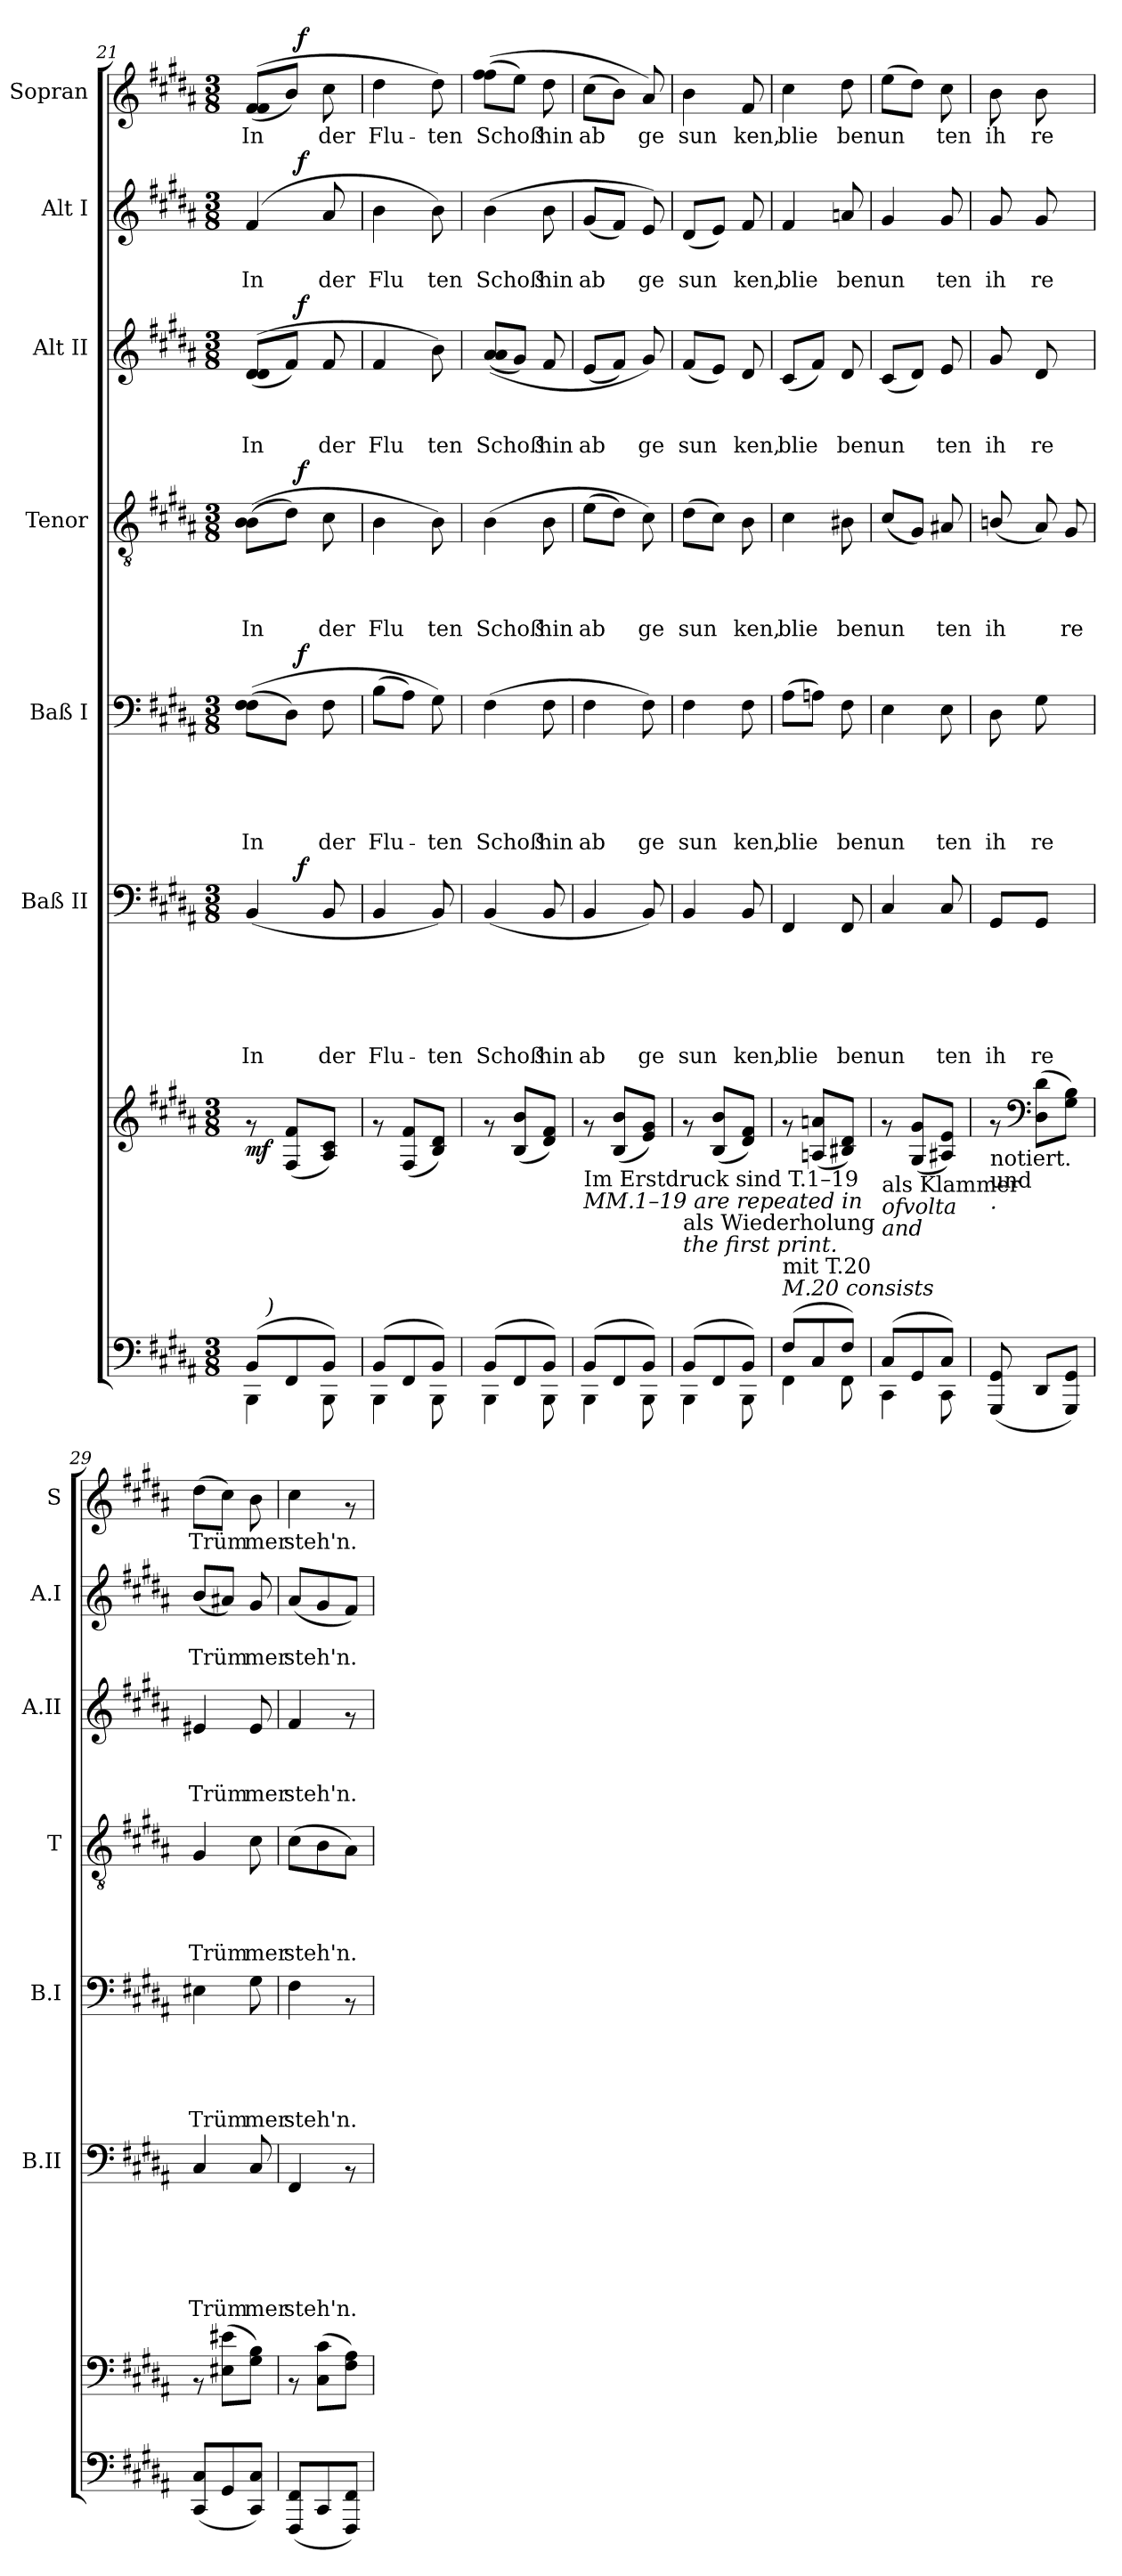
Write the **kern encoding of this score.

**kern	**kern	**dynam	**kern	**text	**text	**text	**text	**text	**text	**dynam	**kern	**text	**text	**text	**text	**text	**dynam	**kern	**text	**text	**text	**text	**dynam	**kern	**text	**text	**text	**dynam	**kern	**text	**text	**dynam	**kern	**text	**dynam
*part8	*part7	*part7	*part6	*part6	*part6	*part6	*part6	*part6	*part6	*part6	*part5	*part5	*part5	*part5	*part5	*part5	*part5	*part4	*part4	*part4	*part4	*part4	*part4	*part3	*part3	*part3	*part3	*part3	*part2	*part2	*part2	*part2	*part1	*part1	*part1
*staff8	*staff7	*staff7	*staff6	*staff6	*staff6	*staff6	*staff6	*staff6	*staff6	*staff6	*staff5	*staff5	*staff5	*staff5	*staff5	*staff5	*staff5	*staff4	*staff4	*staff4	*staff4	*staff4	*staff4	*staff3	*staff3	*staff3	*staff3	*staff3	*staff2	*staff2	*staff2	*staff2	*staff1	*staff1	*staff1
*	*	*	*I"Baß II	*	*	*	*	*	*	*	*I"Baß I	*	*	*	*	*	*	*I"Tenor	*	*	*	*	*	*I"Alt II	*	*	*	*	*I"Alt I	*	*	*	*I"Sopran	*	*
*	*	*	*I'B.II	*	*	*	*	*	*	*	*I'B.I	*	*	*	*	*	*	*I'T	*	*	*	*	*	*I'A.II	*	*	*	*	*I'A.I	*	*	*	*I'S	*	*
*clefF4	*clefG2	*	*clefF4	*	*	*	*	*	*	*	*clefF4	*	*	*	*	*	*	*clefGv2	*	*	*	*	*	*clefG2	*	*	*	*	*clefG2	*	*	*	*clefG2	*	*
*k[f#c#g#d#a#]	*k[f#c#g#d#a#]	*	*k[f#c#g#d#a#]	*	*	*	*	*	*	*	*k[f#c#g#d#a#]	*	*	*	*	*	*	*k[f#c#g#d#a#]	*	*	*	*	*	*k[f#c#g#d#a#]	*	*	*	*	*k[f#c#g#d#a#]	*	*	*	*k[f#c#g#d#a#]	*	*
*B:	*B:	*	*B:	*	*	*	*	*	*	*	*B:	*	*	*	*	*	*	*B:	*	*	*	*	*	*B:	*	*	*	*	*B:	*	*	*	*B:	*	*
*M3/8	*M3/8	*	*M3/8	*	*	*	*	*	*	*	*M3/8	*	*	*	*	*	*	*M3/8	*	*	*	*	*	*M3/8	*	*	*	*	*M3/8	*	*	*	*M3/8	*	*
=21	=21	=21	=21	=21	=21	=21	=21	=21	=21	=21	=21	=21	=21	=21	=21	=21	=21	=21	=21	=21	=21	=21	=21	=21	=21	=21	=21	=21	=21	=21	=21	=21	=21	=21	=21
*^	*	*	*	*	*	*	*	*	*	*	*	*	*	*	*	*	*	*	*	*	*	*	*	*	*	*	*	*	*	*	*	*	*	*	*
!	!	!	!	!	!	!	!	!	!	!	!	!	!	!	!	!	!	!	!	!	!	!	!	!	!	!	!	!	!	!LO:TX:a:i:t=poco espress.	!	!	!	!	!	!
!	!	!	!	!	!	!	!	!	!	!	!	!	!	!	!	!	!	!	!	!	!	!	!	!	!LO:TX:a:i:t=poco espress.	!	!	!	!	!	!	!	!	!	!	!
!	!	!	!	!	!	!	!	!	!	!	!	!	!	!	!	!	!	!	!LO:TX:a:i:t=poco espress.	!	!	!	!	!	!	!	!	!	!	!	!	!	!	!	!	!
!	!	!	!	!	!	!	!	!	!	!	!	!LO:TX:a:i:t=poco espress.	!	!	!	!	!	!	!	!	!	!	!	!	!	!	!	!	!	!	!	!	!	!	!	!
!	!	!	!	!LO:TX:a:i:t=poco espress.	!	!	!	!	!	!	!	!	!	!	!	!	!	!	!	!	!	!	!	!	!	!	!	!	!	!	!	!	!	!	!	!
!	!	!	!LO:DY:b	!	!	!	!	!	!	!LO:LY:b:rj	!	!	!	!	!	!	!LO:LY:b:rj	!	!	!	!	!	!LO:LY:b:rj	!	!	!	!	!LO:LY:b:rj	!	!	!	!LO:LY:b:rj	!	!	!LO:LY:b:rj	!
*	*^	*	*	*^	*	*	*	*	*	*	*	*^	*	*	*	*	*	*	*^	*	*	*	*	*	*^	*	*	*	*	*^	*	*	*	*^	*	*
(>8BB/L	4BBB\	16ryy	8rf	mf	(<4BB/	8ryy	.	.	.	.	.	In	.	(>(>8F#\ 8F#\L	8ryy	.	.	.	.	In	.	(>(>8B\ 8B\L	8ryy	.	.	.	In	.	(<(>8d#/ 8d#/L	8ryy	.	.	In	.	(>4f#/	8ryy	.	In	.	(<(>8f#/ 8f#/L	8ryy	In	.
!	!	!LO:TX:a:i:t=)	!	!	!	!	!	!	!	!	!	!	!	!	!	!	!	!	!	!	!	!	!	!	!	!	!	!	!	!	!	!	!	!	!	!	!	!	!	!	!	!	!
.	.	4ryy	.	.	.	.	.	.	.	.	.	.	.	.	.	.	.	.	.	.	.	.	.	.	.	.	.	.	.	.	.	.	.	.	.	.	.	.	.	.	.	.	.
8FF#/	.	.	(<8F#/ 8f#/L	.	.	32ryy	.	.	.	.	.	.	.	8D#\J)	32ryy	.	.	.	.	.	.	8d#\J)	32ryy	.	.	.	.	.	8f#/J)	32ryy	.	.	.	.	.	32ryy	.	.	.	8b/J)	32ryy	.	.
!	!	!	!	!	!	!	!	!	!	!	!	!	!LO:DY:a	!	!	!	!	!	!	!	!LO:DY:a	!	!	!	!	!	!	!LO:DY:a	!	!	!	!	!	!LO:DY:a	!	!	!	!	!LO:DY:a	!	!	!	!LO:DY:a
.	.	.	.	.	.	8..ryy	.	.	.	.	.	.	f	.	8..ryy	.	.	.	.	.	f	.	8..ryy	.	.	.	.	f	.	8..ryy	.	.	.	f	.	8..ryy	.	.	f	.	8..ryy	.	f
!	!	!	!	!	!	!	!	!	!	!	!	!LO:LY:b:rj	!	!	!	!	!	!	!	!LO:LY:b:rj	!	!	!	!	!	!	!LO:LY:b:rj	!	!	!	!	!	!LO:LY:b:rj	!	!	!	!	!LO:LY:b:rj	!	!	!	!LO:LY:b:rj	!
8BB/J)	8BBB\	.	8A#/ 8c#/J)	.	8BB/	.	.	.	.	.	.	der	.	8F#\	.	.	.	.	.	der	.	8c#\	.	.	.	.	der	.	8f#/	.	.	.	der	.	8a#/	.	.	der	.	8cc#\	.	der	.
.	.	16ryy	.	.	.	.	.	.	.	.	.	.	.	.	.	.	.	.	.	.	.	.	.	.	.	.	.	.	.	.	.	.	.	.	.	.	.	.	.	.	.	.	.
=22!	=22!	=22!	=22!	=22!	=22!	=22!	=22!	=22!	=22!	=22!	=22!	=22!	=22!	=22!	=22!	=22!	=22!	=22!	=22!	=22!	=22!	=22!	=22!	=22!	=22!	=22!	=22!	=22!	=22!	=22!	=22!	=22!	=22!	=22!	=22!	=22!	=22!	=22!	=22!	=22!	=22!	=22!	=22!
!	!	!	!	!	!	!	!	!	!	!	!	!LO:LY:b:rj	!	!	!	!	!	!	!	!LO:LY:b:rj	!	!	!	!	!	!	!LO:LY:b:rj	!	!	!	!	!	!LO:LY:b:rj	!	!	!	!	!LO:LY:b:rj	!	!	!	!LO:LY:b:rj	!
*	*	*	*	*	*v	*v	*	*	*	*	*	*	*	*	*	*	*	*	*	*	*	*v	*v	*	*	*	*	*	*v	*v	*	*	*	*	*v	*v	*	*	*	*v	*v	*	*
*	*v	*v	*	*	*	*	*	*	*	*	*	*	*v	*v	*	*	*	*	*	*	*	*	*	*	*	*	*	*	*	*	*	*	*	*	*	*	*	*
(>8BB/L	4BBB\	8rf	.	4BB/	.	.	.	.	.	Flu-	.	(>8B\L	.	.	.	.	Flu-	.	4B\	.	.	.	Flu	.	4f#/	.	.	Flu	.	4b\	.	Flu	.	4dd#\	Flu-	.
8FF#/	.	(<8F#/ 8f#/L	.	.	.	.	.	.	.	.	.	8A#\J)	.	.	.	.	.	.	.	.	.	.	.	.	.	.	.	.	.	.	.	.	.	.	.	.
!	!	!	!	!	!	!	!	!	!	!LO:LY:b:rj	!	!	!	!	!	!	!LO:LY:b:rj	!	!	!	!	!	!LO:LY:b:rj	!	!	!	!	!LO:LY:b:rj	!	!	!	!LO:LY:b:rj	!	!	!LO:LY:b:rj	!
8BB/J)	8BBB\	8B/ 8d#/J)	.	8BB/)	.	.	.	.	.	-ten	.	8G#\)	.	.	.	.	-ten	.	8B\)	.	.	.	ten	.	8b\)	.	.	ten	.	8b\)	.	ten	.	8dd#\)	-ten	.
!!LO:PB:g=z
=23!	=23!	=23!	=23!	=23!	=23!	=23!	=23!	=23!	=23!	=23!	=23!	=23!	=23!	=23!	=23!	=23!	=23!	=23!	=23!	=23!	=23!	=23!	=23!	=23!	=23!	=23!	=23!	=23!	=23!	=23!	=23!	=23!	=23!	=23!	=23!	=23!
!	!	!	!	!	!	!	!	!	!	!LO:LY:b:rj	!	!	!	!	!	!	!LO:LY:b:rj	!	!	!	!	!	!LO:LY:b:rj	!	!	!	!	!LO:LY:b:rj	!	!	!	!LO:LY:b:rj	!	!	!LO:LY:b:rj	!
(>8BB/L	4BBB\	8rf	.	(<4BB/	.	.	.	.	.	Schoß	.	(>4F#\	.	.	.	.	Schoß	.	(>4B\	.	.	.	Schoß	.	(<(>8a#/ 8a#/L	.	.	Schoß	.	(>4b\	.	Schoß	.	(>(>8ff#\ 8ff#\L	Schoß	.
8FF#/	.	(<8B/ 8b/L	.	.	.	.	.	.	.	.	.	.	.	.	.	.	.	.	.	.	.	.	.	.	8g#/J)	.	.	.	.	.	.	.	.	8ee\J)	.	.
!	!	!	!	!	!	!	!	!	!	!LO:LY:b:rj	!	!	!	!	!	!	!LO:LY:b:rj	!	!	!	!	!	!LO:LY:b:rj	!	!	!	!	!LO:LY:b:rj	!	!	!	!LO:LY:b:rj	!	!	!LO:LY:b:rj	!
8BB/J)	8BBB\	8d#/ 8f#/J)	.	8BB/	.	.	.	.	.	hin	.	8F#\	.	.	.	.	hin	.	8B\	.	.	.	hin	.	8f#/	.	.	hin	.	8b\	.	hin	.	8dd#\	hin	.
=24!	=24!	=24!	=24!	=24!	=24!	=24!	=24!	=24!	=24!	=24!	=24!	=24!	=24!	=24!	=24!	=24!	=24!	=24!	=24!	=24!	=24!	=24!	=24!	=24!	=24!	=24!	=24!	=24!	=24!	=24!	=24!	=24!	=24!	=24!	=24!	=24!
!	!	!LO:TX:b:t=Im Erstdruck sind T.1–19	!	!	!	!	!	!	!	!	!	!	!	!	!	!	!	!	!	!	!	!	!	!	!	!	!	!	!	!	!	!	!	!	!	!
!	!	!LO:TX:b:i:t=MM.1–19 are repeated in	!	!	!	!	!	!	!	!	!	!	!	!	!	!	!	!	!	!	!	!	!	!	!	!	!	!	!	!	!	!	!	!	!	!
!	!	!	!	!	!	!	!	!	!	!LO:LY:b:rj	!	!	!	!	!	!	!LO:LY:b:rj	!	!	!	!	!	!LO:LY:b:rj	!	!	!	!	!LO:LY:b:rj	!	!	!	!LO:LY:b:rj	!	!	!LO:LY:b:rj	!
(>8BB/L	4BBB\	8rf	.	4BB/	.	.	.	.	.	ab	.	4F#\	.	.	.	.	ab	.	(>8e\L	.	.	.	ab	.	(<8e/L	.	.	ab	.	(<8g#/L	.	ab	.	(>8cc#\L	ab	.
8FF#/	.	(<8B/ 8b/L	.	.	.	.	.	.	.	.	.	.	.	.	.	.	.	.	8d#\J)	.	.	.	.	.	8f#/J)	.	.	.	.	8f#/J)	.	.	.	8b\J)	.	.
!	!	!	!	!	!	!	!	!	!	!LO:LY:b:rj	!	!	!	!	!	!	!LO:LY:b:rj	!	!	!	!	!	!LO:LY:b:rj	!	!	!	!	!LO:LY:b:rj	!	!	!	!LO:LY:b:rj	!	!	!LO:LY:b:rj	!
8BB/J)	8BBB\	8e/ 8g#/J)	.	8BB/)	.	.	.	.	.	ge	.	8F#\)	.	.	.	.	ge	.	8c#\)	.	.	.	ge	.	8g#/)	.	.	ge	.	8e/)	.	ge	.	8a#/)	ge	.
=25!	=25!	=25!	=25!	=25!	=25!	=25!	=25!	=25!	=25!	=25!	=25!	=25!	=25!	=25!	=25!	=25!	=25!	=25!	=25!	=25!	=25!	=25!	=25!	=25!	=25!	=25!	=25!	=25!	=25!	=25!	=25!	=25!	=25!	=25!	=25!	=25!
!	!	!LO:TX:b:t=als Wiederholung	!	!	!	!	!	!	!	!	!	!	!	!	!	!	!	!	!	!	!	!	!	!	!	!	!	!	!	!	!	!	!	!	!	!
!	!	!LO:TX:b:i:t=the first print.	!	!	!	!	!	!	!	!	!	!	!	!	!	!	!	!	!	!	!	!	!	!	!	!	!	!	!	!	!	!	!	!	!	!
!	!	!	!	!	!	!	!	!	!	!LO:LY:b:rj	!	!	!	!	!	!	!LO:LY:b:rj	!	!	!	!	!	!LO:LY:b:rj	!	!	!	!	!LO:LY:b:rj	!	!	!	!LO:LY:b:rj	!	!	!LO:LY:b:rj	!
(>8BB/L	4BBB\	8rf	.	4BB/	.	.	.	.	.	sun	.	4F#\	.	.	.	.	sun	.	(>8d#\L	.	.	.	sun	.	(<8f#/L	.	.	sun	.	(<8d#/L	.	sun	.	4b\	sun	.
8FF#/	.	(<8B/ 8b/L	.	.	.	.	.	.	.	.	.	.	.	.	.	.	.	.	8c#\J)	.	.	.	.	.	8e/J)	.	.	.	.	8e/J)	.	.	.	.	.	.
!	!	!	!	!	!	!	!	!	!	!LO:LY:b:rj	!	!	!	!	!	!	!LO:LY:b:rj	!	!	!	!	!	!LO:LY:b:rj	!	!	!	!	!LO:LY:b:rj	!	!	!	!LO:LY:b:rj	!	!	!LO:LY:b:rj	!
8BB/J)	8BBB\	8d#/ 8f#/J)	.	8BB/	.	.	.	.	.	ken,	.	8F#\	.	.	.	.	ken,	.	8B\	.	.	.	ken,	.	8d#/	.	.	ken,	.	8f#/	.	ken,	.	8f#/	ken,	.
=26!	=26!	=26!	=26!	=26!	=26!	=26!	=26!	=26!	=26!	=26!	=26!	=26!	=26!	=26!	=26!	=26!	=26!	=26!	=26!	=26!	=26!	=26!	=26!	=26!	=26!	=26!	=26!	=26!	=26!	=26!	=26!	=26!	=26!	=26!	=26!	=26!
!	!	!LO:TX:b:t=mit T.20	!	!	!	!	!	!	!	!	!	!	!	!	!	!	!	!	!	!	!	!	!	!	!	!	!	!	!	!	!	!	!	!	!	!
!	!	!LO:TX:b:i:t=M.20 consists	!	!	!	!	!	!	!	!	!	!	!	!	!	!	!	!	!	!	!	!	!	!	!	!	!	!	!	!	!	!	!	!	!	!
!	!	!	!	!	!	!	!	!	!	!LO:LY:b:rj	!	!	!	!	!	!	!LO:LY:b:rj	!	!	!	!	!	!LO:LY:b:rj	!	!	!	!	!LO:LY:b:rj	!	!	!	!LO:LY:b:rj	!	!	!LO:LY:b:rj	!
(>8F#/L	4FF#\	8rf	.	4FF#/	.	.	.	.	.	blie	.	(>8A#\L	.	.	.	.	blie	.	4c#\	.	.	.	blie	.	(<8c#/L	.	.	blie	.	4f#/	.	blie	.	4cc#\	blie	.
8C#/	.	(<8An/ 8an/L	.	.	.	.	.	.	.	.	.	8An\J)	.	.	.	.	.	.	.	.	.	.	.	.	8f#/J)	.	.	.	.	.	.	.	.	.	.	.
!	!	!	!	!	!	!	!	!	!	!LO:LY:b:rj	!	!	!	!	!	!	!LO:LY:b:rj	!	!	!	!	!	!LO:LY:b:rj	!	!	!	!	!LO:LY:b:rj	!	!	!	!LO:LY:b:rj	!	!	!LO:LY:b:rj	!
8F#/J)	8FF#\	8B#X/ 8d#/J)	.	8FF#/	.	.	.	.	.	ben	.	8F#\	.	.	.	.	ben	.	8B#X\	.	.	.	ben	.	8d#/	.	.	ben	.	8an/	.	ben	.	8dd#\	ben	.
=27!	=27!	=27!	=27!	=27!	=27!	=27!	=27!	=27!	=27!	=27!	=27!	=27!	=27!	=27!	=27!	=27!	=27!	=27!	=27!	=27!	=27!	=27!	=27!	=27!	=27!	=27!	=27!	=27!	=27!	=27!	=27!	=27!	=27!	=27!	=27!	=27!
!	!	!LO:TX:b:t=als Klammer	!	!	!	!	!	!	!	!	!	!	!	!	!	!	!	!	!	!	!	!	!	!	!	!	!	!	!	!	!	!	!	!	!	!
!	!	!LO:TX:b:i:t=ofvolta	!	!	!	!	!	!	!	!	!	!	!	!	!	!	!	!	!	!	!	!	!	!	!	!	!	!	!	!	!	!	!	!	!	!
!	!	!LO:TX:b:i:t=and	!	!	!	!	!	!	!	!	!	!	!	!	!	!	!	!	!	!	!	!	!	!	!	!	!	!	!	!	!	!	!	!	!	!
!	!	!	!	!	!	!	!	!	!	!LO:LY:b:rj	!	!	!	!	!	!	!LO:LY:b:rj	!	!	!	!	!	!LO:LY:b:rj	!	!	!	!	!LO:LY:b:rj	!	!	!	!LO:LY:b:rj	!	!	!LO:LY:b:rj	!
(>8C#/L	4CC#<\	8rf	.	4C#/	.	.	.	.	.	un	.	4E\	.	.	.	.	un	.	(<8c#/L	.	.	.	un	.	(<8c#/L	.	.	un	.	4g#/	.	un	.	(>8ee\L	un	.
8GG#/	.	(<8G#/ 8g#/L	.	.	.	.	.	.	.	.	.	.	.	.	.	.	.	.	8G#/J)	.	.	.	.	.	8d#/J)	.	.	.	.	.	.	.	.	8dd#\J)	.	.
!	!	!	!	!	!	!	!	!	!	!LO:LY:b:rj	!	!	!	!	!	!	!LO:LY:b:rj	!	!	!	!	!	!LO:LY:b:rj	!	!	!	!	!LO:LY:b:rj	!	!	!	!LO:LY:b:rj	!	!	!LO:LY:b:rj	!
8C#/J)	8CC#<\	8A#X/ 8e/J)	.	8C#/	.	.	.	.	.	ten	.	8E\	.	.	.	.	ten	.	8A#X/	.	.	.	ten	.	8e/	.	.	ten	.	8g#/	.	ten	.	8cc#\	ten	.
=28!	=28!	=28!	=28!	=28!	=28!	=28!	=28!	=28!	=28!	=28!	=28!	=28!	=28!	=28!	=28!	=28!	=28!	=28!	=28!	=28!	=28!	=28!	=28!	=28!	=28!	=28!	=28!	=28!	=28!	=28!	=28!	=28!	=28!	=28!	=28!	=28!
!	!	!LO:TX:b:t=notiert.	!	!	!	!	!	!	!	!	!	!	!	!	!	!	!	!	!	!	!	!	!	!	!	!	!	!	!	!	!	!	!	!	!	!
!	!	!LO:TX:b:t=und	!	!	!	!	!	!	!	!	!	!	!	!	!	!	!	!	!	!	!	!	!	!	!	!	!	!	!	!	!	!	!	!	!	!
!	!	!LO:TX:b:i:t=.	!	!	!	!	!	!	!	!	!	!	!	!	!	!	!	!	!	!	!	!	!	!	!	!	!	!	!	!	!	!	!	!	!	!
!	!	!	!	!	!	!	!	!	!	!LO:LY:b:rj	!	!	!	!	!	!	!LO:LY:b:rj	!	!	!	!	!	!LO:LY:b:rj	!	!	!	!	!LO:LY:b:rj	!	!	!	!LO:LY:b:rj	!	!	!LO:LY:b:rj	!
*v	*v	*	*	*	*	*	*	*	*	*	*	*	*	*	*	*	*	*	*	*	*	*	*	*	*	*	*	*	*	*	*	*	*	*	*	*
(<8GGG#/ 8GG#/	8rf	.	8GG#/L	.	.	.	.	.	ih	.	8D#\	.	.	.	.	ih	.	(<8Bn/	.	.	.	ih	.	8g#/	.	.	ih	.	8g#/	.	ih	.	8b\	ih	.
*	*clefF4	*	*	*	*	*	*	*	*	*	*	*	*	*	*	*	*	*	*	*	*	*	*	*	*	*	*	*	*	*	*	*	*	*	*
!	!	!	!	!	!	!	!	!	!LO:LY:b:rj	!	!	!	!	!	!	!LO:LY:b:rj	!	!	!	!	!	!	!	!	!	!	!LO:LY:b:rj	!	!	!	!LO:LY:b:rj	!	!	!LO:LY:b:rj	!
8DD#/L	(>8D#\ 8d#\L	.	8GG#/J	.	.	.	.	.	re	.	8G#\	.	.	.	.	re	.	8A#/)	.	.	.	.	.	8d#/	.	.	re	.	8g#/	.	re	.	8b\	re	.
!	!	!	!	!	!	!	!	!	!	!	!	!	!	!	!	!	!	!	!	!	!	!LO:LY:b:rj	!	!	!	!	!	!	!	!	!	!	!	!	!
8GGG#/ 8GG#/J)	8G#\ 8B\J)	.	8ryy	.	.	.	.	.	.	.	8ryy	.	.	.	.	.	.	8G#/	.	.	.	re	.	8ryy	.	.	.	.	8ryy	.	.	.	8ryy	.	.
=29!	=29!	=29!	=29!	=29!	=29!	=29!	=29!	=29!	=29!	=29!	=29!	=29!	=29!	=29!	=29!	=29!	=29!	=29!	=29!	=29!	=29!	=29!	=29!	=29!	=29!	=29!	=29!	=29!	=29!	=29!	=29!	=29!	=29!	=29!	=29!
!	!	!	!	!	!	!	!	!	!LO:LY:b:rj	!	!	!	!	!	!	!LO:LY:b:rj	!	!	!	!	!	!LO:LY:b:rj	!	!	!	!	!LO:LY:b:rj	!	!	!	!LO:LY:b:rj	!	!	!LO:LY:b:rj	!
(<8CC#/ 8C#/L	8rAA	.	4C#/	.	.	.	.	.	Trüm	.	4E#X\	.	.	.	.	Trüm	.	4G#/	.	.	.	Trüm	.	4e#X/	.	.	Trüm	.	(<8b/L	.	Trüm	.	(>8dd#\L	Trüm	.
8GG#/	(>8E#X\ 8e#X\L	.	.	.	.	.	.	.	.	.	.	.	.	.	.	.	.	.	.	.	.	.	.	.	.	.	.	.	8a#X/J)	.	.	.	8cc#\J)	.	.
!	!	!	!	!	!	!	!	!	!LO:LY:b:rj	!	!	!	!	!	!	!LO:LY:b:rj	!	!	!	!	!	!LO:LY:b:rj	!	!	!	!	!LO:LY:b:rj	!	!	!	!LO:LY:b:rj	!	!	!LO:LY:b:rj	!
8CC#/ 8C#/J)	8G#\ 8B\J)	.	8C#/	.	.	.	.	.	mer	.	8G#\	.	.	.	.	mer	.	8c#\	.	.	.	mer	.	8e#/	.	.	mer	.	8g#/	.	mer	.	8b\	mer	.
=30!	=30!	=30!	=30!	=30!	=30!	=30!	=30!	=30!	=30!	=30!	=30!	=30!	=30!	=30!	=30!	=30!	=30!	=30!	=30!	=30!	=30!	=30!	=30!	=30!	=30!	=30!	=30!	=30!	=30!	=30!	=30!	=30!	=30!	=30!	=30!
!	!	!	!	!	!	!	!	!	!LO:LY:b:rj	!	!	!	!	!	!	!LO:LY:b:rj	!	!	!	!	!	!LO:LY:b:rj	!	!	!	!	!LO:LY:b:rj	!	!	!	!LO:LY:b:rj	!	!	!LO:LY:b:rj	!
(<8FFF#/ 8FF#/L	8rAA	.	4FF#/	.	.	.	.	.	steh'n.	.	4F#\	.	.	.	.	steh'n.	.	(>8c#\L	.	.	.	steh'n.	.	4f#/	.	.	steh'n.	.	(<8a#/L	.	steh'n.	.	4cc#\	steh'n.	.
8CC#/	(>8C#\ 8c#\L	.	.	.	.	.	.	.	.	.	.	.	.	.	.	.	.	8B\	.	.	.	.	.	.	.	.	.	.	8g#/	.	.	.	.	.	.
8FFF#/ 8FF#/J)	8F#\ 8A#\J)	.	8rAA	.	.	.	.	.	.	.	8rAA	.	.	.	.	.	.	8A#\J)	.	.	.	.	.	8rf	.	.	.	.	8f#/J)	.	.	.	8rf	.	.
=!	=!	=!	=!	=!	=!	=!	=!	=!	=!	=!	=!	=!	=!	=!	=!	=!	=!	=!	=!	=!	=!	=!	=!	=!	=!	=!	=!	=!	=!	=!	=!	=!	=!	=!	=!
*-	*-	*-	*-	*-	*-	*-	*-	*-	*-	*-	*-	*-	*-	*-	*-	*-	*-	*-	*-	*-	*-	*-	*-	*-	*-	*-	*-	*-	*-	*-	*-	*-	*-	*-	*-
